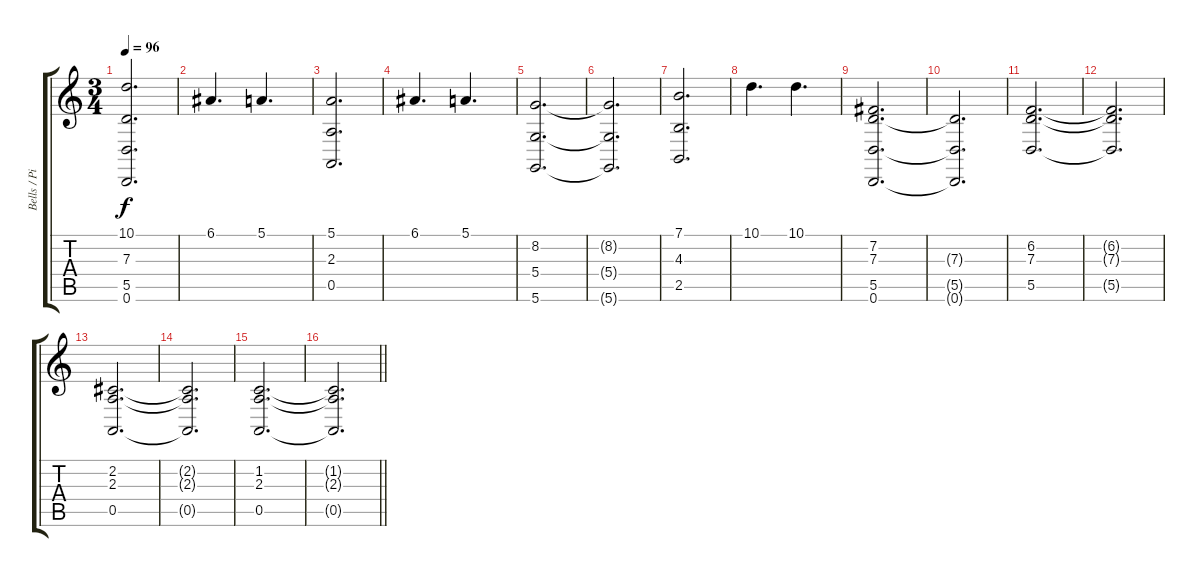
\track ("Bells / Piano" "Bells / Pi") {instrument tubularbells}
\staff {score tabs}
\tuning (E4 B3 G3 D3 A2 D2) {hide}
\ts (3 4)
\tempo 96
\clef g2
\ks c
(10.1 7.3 5.5 0.6).2{d dy f} |
6.1.4{d} 5.1.4{d} |
(5.1 2.3 0.5).2{d} |
6.1.4{d} 5.1.4{d} |
(8.2 5.4 5.6).2{d} |
(8.2{t} 5.4{t} 5.6{t}).2{d} |
(7.1 4.3 2.5).2{d} |
10.1.4{d} 10.1.4{d} |
(7.2 7.3 5.5 0.6).2{d} |
(7.3{t} 5.5{t} 0.6{t}).2{d} |
(6.2 7.3 5.5).2{d} |
(6.2{t} 7.3{t} 5.5{t}).2{d} |
(2.2 2.3 0.5).2{d} |
(2.2{t} 2.3{t} 0.5{t}).2{d} |
(1.2 2.3 0.5).2{d} |
\barLineRight lightlight
(1.2{t} 2.3{t} 0.5{t}).2{d}
